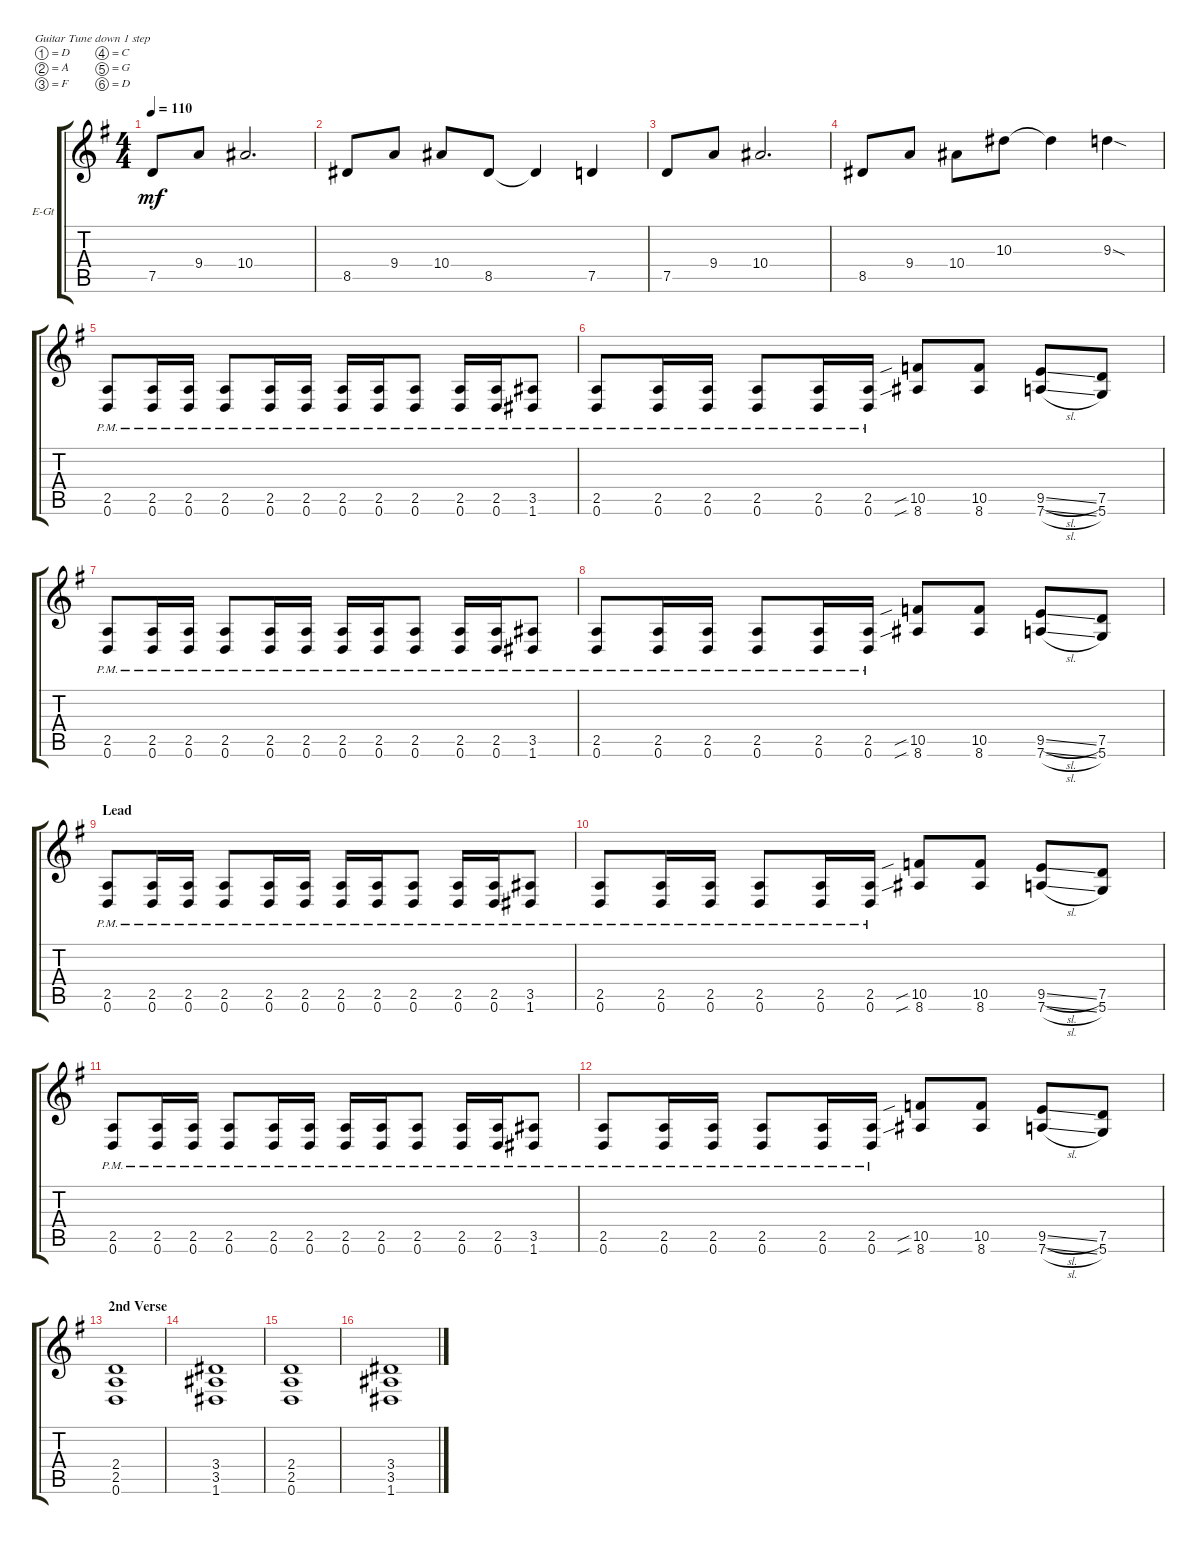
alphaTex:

\defaultSystemsLayout 4
\bracketExtendMode groupsimilarinstruments
\firstSystemTrackNameOrientation horizontal
\otherSystemsTrackNameOrientation horizontal
\track ("Right" "E-Gt") {instrument distortionguitar}
\staff {score tabs}
\tuning (D4 A3 F3 C3 G2 D2)
\ts (4 4)
\tempo 110
\clef g2
\ks eminor
7.5.8{dy mf} 9.4.8 10.4.2{d} |
8.5.8 9.4.8 10.4.8 8.5.8 8.5{t}.4 7.5.4 |
7.5.8 9.4.8 10.4.2{d} |
8.5.8 9.4.8 10.4.8 10.3.8 10.3{t}.4 9.3{sod}.4 |
(0.6{pm} 2.5{pm}).8 (0.6{pm} 2.5{pm}).16 (0.6{pm} 2.5{pm}).16 (0.6{pm} 2.5{pm}).8 (0.6{pm} 2.5{pm}).16 (0.6{pm} 2.5{pm}).16 (0.6{pm} 2.5{pm}).16 (0.6{pm} 2.5{pm}).16 (0.6{pm} 2.5{pm}).8 (0.6{pm} 2.5{pm}).16 (0.6{pm} 2.5{pm}).16 (3.5{pm} 1.6{pm}).8 |
(0.6{pm} 2.5{pm}).8 (0.6{pm} 2.5{pm}).16 (0.6{pm} 2.5{pm}).16 (0.6{pm} 2.5{pm}).8 (0.6{pm} 2.5{pm}).16 (0.6{pm} 2.5{pm}).16 (8.6{sib} 10.5{sib}).8 (8.6 10.5).8 (9.5{sl} 7.6{sl}).8 (5.6 7.5).8 |
(0.6{pm} 2.5{pm}).8 (0.6{pm} 2.5{pm}).16 (0.6{pm} 2.5{pm}).16 (0.6{pm} 2.5{pm}).8 (0.6{pm} 2.5{pm}).16 (0.6{pm} 2.5{pm}).16 (0.6{pm} 2.5{pm}).16 (0.6{pm} 2.5{pm}).16 (0.6{pm} 2.5{pm}).8 (0.6{pm} 2.5{pm}).16 (0.6{pm} 2.5{pm}).16 (3.5{pm} 1.6{pm}).8 |
(0.6{pm} 2.5{pm}).8 (0.6{pm} 2.5{pm}).16 (0.6{pm} 2.5{pm}).16 (0.6{pm} 2.5{pm}).8 (0.6{pm} 2.5{pm}).16 (0.6{pm} 2.5{pm}).16 (8.6{sib} 10.5{sib}).8 (8.6 10.5).8 (9.5{sl} 7.6{sl}).8 (5.6 7.5).8 |
\section ("" "Lead")
(0.6{pm} 2.5{pm}).8 (0.6{pm} 2.5{pm}).16 (0.6{pm} 2.5{pm}).16 (0.6{pm} 2.5{pm}).8 (0.6{pm} 2.5{pm}).16 (0.6{pm} 2.5{pm}).16 (0.6{pm} 2.5{pm}).16 (0.6{pm} 2.5{pm}).16 (0.6{pm} 2.5{pm}).8 (0.6{pm} 2.5{pm}).16 (0.6{pm} 2.5{pm}).16 (3.5{pm} 1.6{pm}).8 |
(0.6{pm} 2.5{pm}).8 (0.6{pm} 2.5{pm}).16 (0.6{pm} 2.5{pm}).16 (0.6{pm} 2.5{pm}).8 (0.6{pm} 2.5{pm}).16 (0.6{pm} 2.5{pm}).16 (8.6{sib} 10.5{sib}).8 (8.6 10.5).8 (9.5{sl} 7.6{sl}).8 (5.6 7.5).8 |
(0.6{pm} 2.5{pm}).8 (0.6{pm} 2.5{pm}).16 (0.6{pm} 2.5{pm}).16 (0.6{pm} 2.5{pm}).8 (0.6{pm} 2.5{pm}).16 (0.6{pm} 2.5{pm}).16 (0.6{pm} 2.5{pm}).16 (0.6{pm} 2.5{pm}).16 (0.6{pm} 2.5{pm}).8 (0.6{pm} 2.5{pm}).16 (0.6{pm} 2.5{pm}).16 (3.5{pm} 1.6{pm}).8 |
(0.6{pm} 2.5{pm}).8 (0.6{pm} 2.5{pm}).16 (0.6{pm} 2.5{pm}).16 (0.6{pm} 2.5{pm}).8 (0.6{pm} 2.5{pm}).16 (0.6{pm} 2.5{pm}).16 (8.6{sib} 10.5{sib}).8 (8.6 10.5).8 (9.5{sl} 7.6{sl}).8 (5.6 7.5).8 |
\section ("" "2nd Verse")
(0.6 2.5 2.4).1 |
(3.4 3.5 1.6).1 |
(0.6 2.5 2.4).1 |
(3.4 3.5 1.6).1
